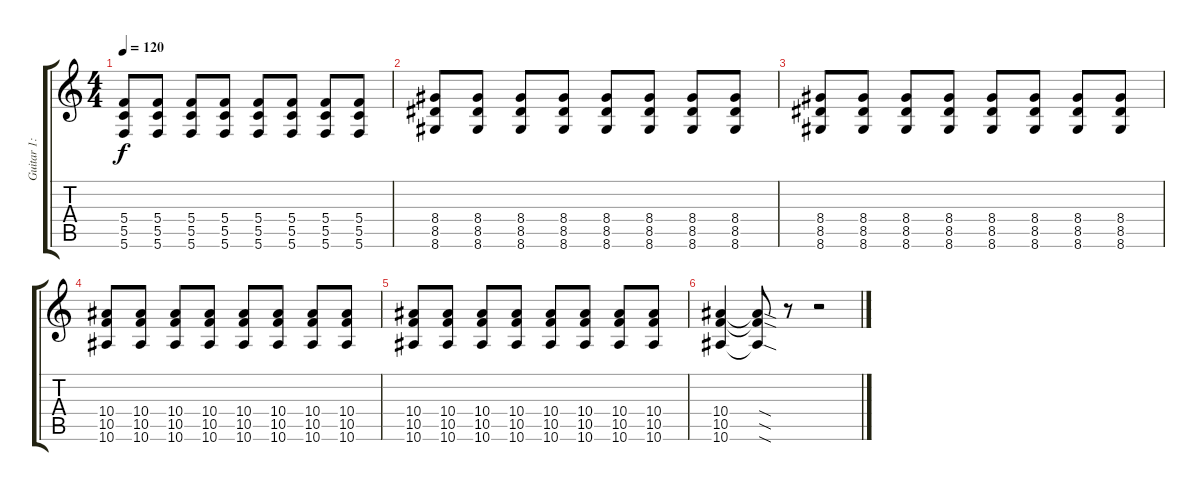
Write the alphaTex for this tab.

\track ("Guitar 1: Johan" "Guitar 1: ") {instrument overdrivenguitar}
\staff {score tabs}
\tuning (D4 A3 F3 C3 G2 C2) {hide}
\ts (4 4)
\tempo 120
\clef g2
\ks c
(5.4 5.5 5.6).8{dy f} (5.4 5.5 5.6).8 (5.4 5.5 5.6).8 (5.4 5.5 5.6).8 (5.4 5.5 5.6).8 (5.4 5.5 5.6).8 (5.4 5.5 5.6).8 (5.4 5.5 5.6).8 |
(8.4 8.5 8.6).8 (8.4 8.5 8.6).8 (8.4 8.5 8.6).8 (8.4 8.5 8.6).8 (8.4 8.5 8.6).8 (8.4 8.5 8.6).8 (8.4 8.5 8.6).8 (8.4 8.5 8.6).8 |
(8.4 8.5 8.6).8 (8.4 8.5 8.6).8 (8.4 8.5 8.6).8 (8.4 8.5 8.6).8 (8.4 8.5 8.6).8 (8.4 8.5 8.6).8 (8.4 8.5 8.6).8 (8.4 8.5 8.6).8 |
(10.4 10.5 10.6).8 (10.4 10.5 10.6).8 (10.4 10.5 10.6).8 (10.4 10.5 10.6).8 (10.4 10.5 10.6).8 (10.4 10.5 10.6).8 (10.4 10.5 10.6).8 (10.4 10.5 10.6).8 |
(10.4 10.5 10.6).8 (10.4 10.5 10.6).8 (10.4 10.5 10.6).8 (10.4 10.5 10.6).8 (10.4 10.5 10.6).8 (10.4 10.5 10.6).8 (10.4 10.5 10.6).8 (10.4 10.5 10.6).8 |
(10.4 10.5 10.6).4 (10.4{sod t} 10.5{sod t} 10.6{sod t}).8 r.8 r.2
